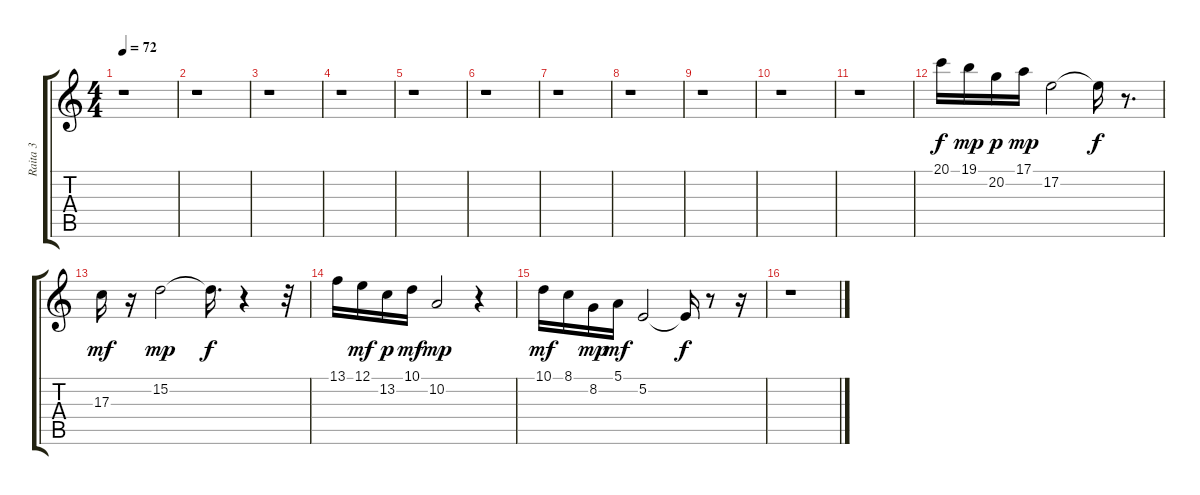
\track ("Raita 3" "Raita 3") {instrument harpsichord}
\staff {score tabs}
\tuning (E4 B3 G3 D3 A2 E2) {hide}
\ts (4 4)
\tempo 72
\clef g2
\ks c
r.1{dy f} |
r.1 |
r.1 |
r.1 |
r.1 |
r.1 |
r.1 |
r.1 |
r.1 |
r.1 |
r.1 |
20.1.16 19.1.16{dy mp} 20.2.16{dy p} 17.1.16{dy mp} 17.2.2 17.2{t}.16{dy f} r.8{d} |
17.3.16{dy mf} r.16 15.2.2{dy mp} 15.2{t}.16{d dy f} r.4 r.32 |
13.1.16 12.1.16{dy mf} 13.2.16{dy p} 10.1.16{dy mf} 10.2.2{dy mp} r.4 |
10.1.16{dy mf} 8.1.16 8.2.16{dy mp} 5.1.16{dy mf} 5.2.2 5.2{t}.16{dy f} r.8 r.16 |
r.1
